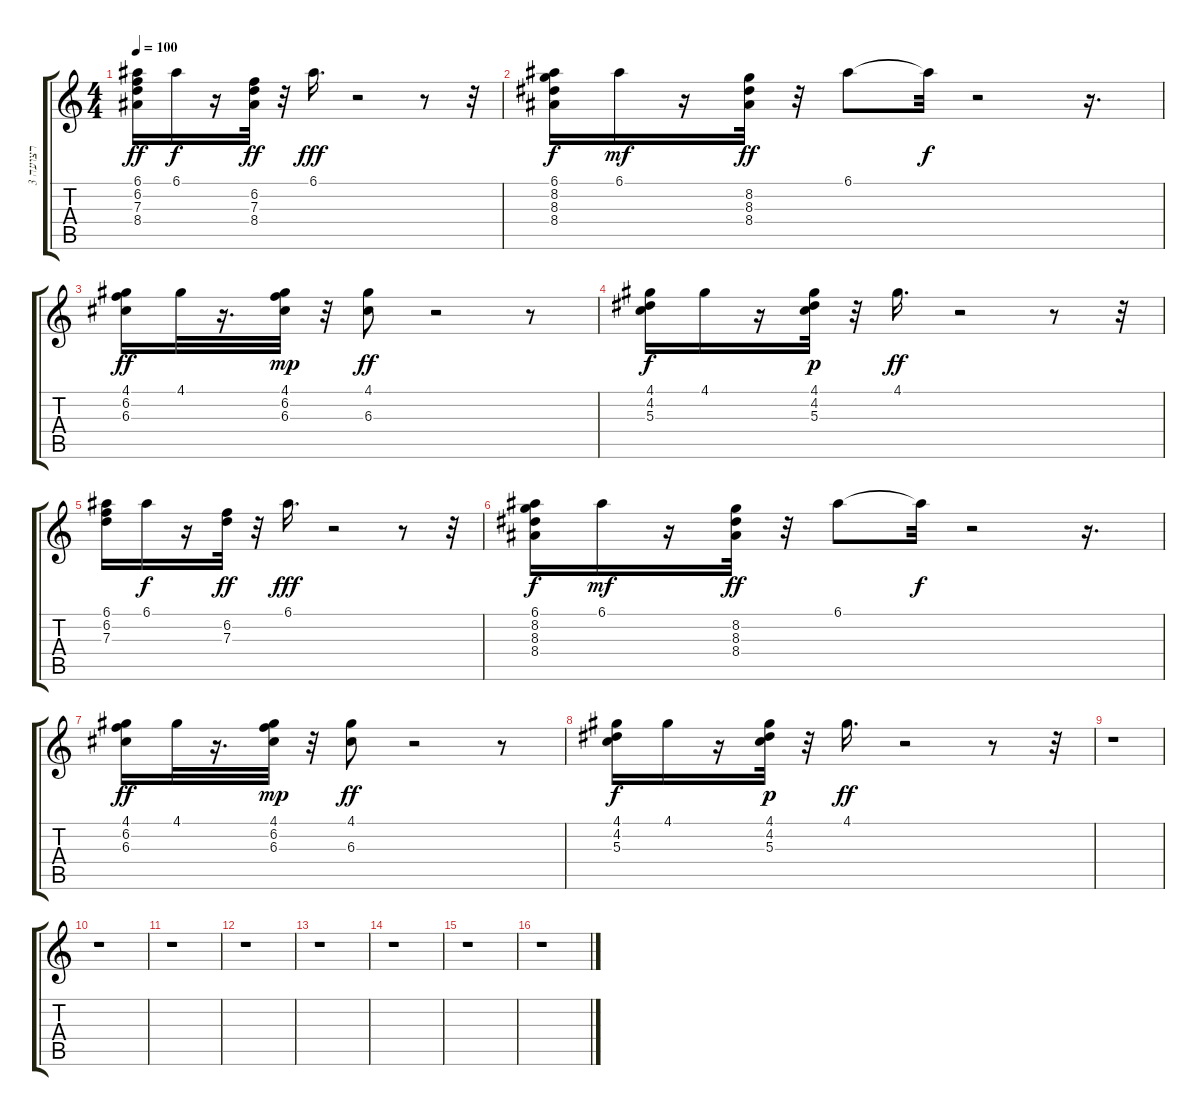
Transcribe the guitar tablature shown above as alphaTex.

\track ("רצועה 3" "רצועה 3") {instrument overdrivenguitar}
\staff {score tabs}
\tuning (E4 B3 G3 D3 A2 E2) {hide}
\ts (4 4)
\tempo 100
\clef g2
\ks c
(6.1 6.2 7.3 8.4).16{dy ff} 6.1.16{dy f} r.16 (6.2 7.3 8.4).32{dy ff} r.32 6.1.16{d dy fff} r.2 r.8 r.32 |
(6.1 8.2 8.3 8.4).16{dy f} 6.1.16{dy mf} r.16 (8.2 8.3 8.4).32{dy ff} r.32 6.1.8 6.1{t}.32{dy f} r.2 r.16{d} |
(4.1 6.2 6.3).16{dy ff} 4.1.32 r.16{d} (4.1 6.2 6.3).32{dy mp} r.32 (4.1 6.3).8{dy ff} r.2 r.8 |
(4.1 4.2 5.3).16{dy f} 4.1.16 r.16 (4.1 4.2 5.3).32{dy p} r.32 4.1.16{d dy ff} r.2 r.8 r.32 |
(6.1 6.2 7.3).16 6.1.16{dy f} r.16 (6.2 7.3).32{dy ff} r.32 6.1.16{d dy fff} r.2 r.8 r.32 |
(6.1 8.2 8.3 8.4).16{dy f} 6.1.16{dy mf} r.16 (8.2 8.3 8.4).32{dy ff} r.32 6.1.8 6.1{t}.32{dy f} r.2 r.16{d} |
(4.1 6.2 6.3).16{dy ff} 4.1.32 r.16{d} (4.1 6.2 6.3).32{dy mp} r.32 (4.1 6.3).8{dy ff} r.2 r.8 |
(4.1 4.2 5.3).16{dy f} 4.1.16 r.16 (4.1 4.2 5.3).32{dy p} r.32 4.1.16{d dy ff} r.2 r.8 r.32 |
r.1 |
r.1 |
r.1 |
r.1 |
r.1 |
r.1 |
r.1 |
r.1
